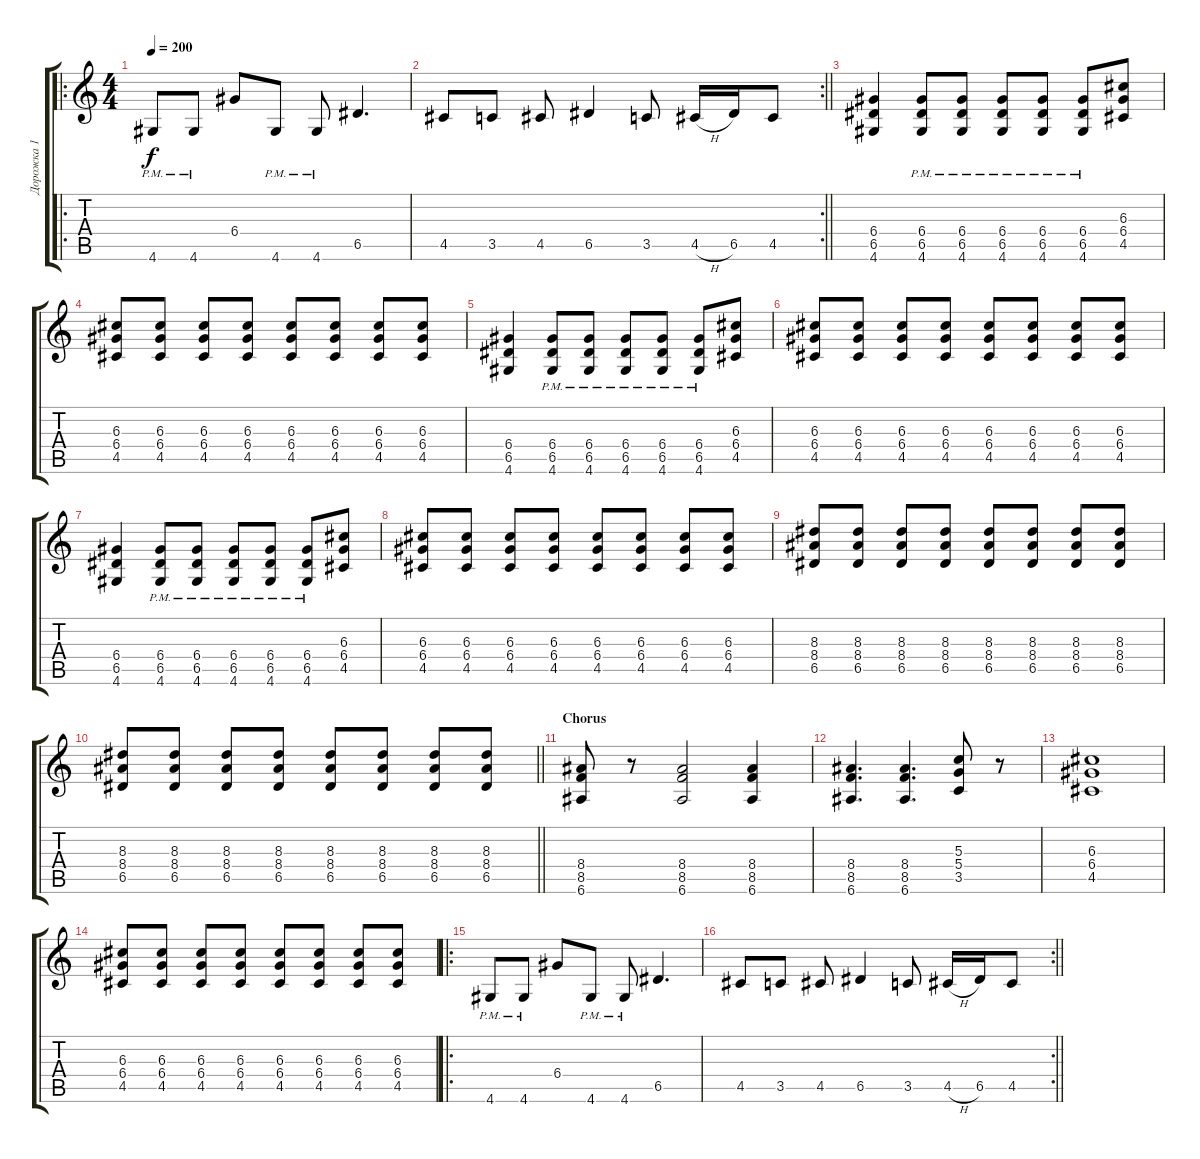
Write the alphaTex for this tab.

\track ("Дорожка 1" "Дорожка 1") {instrument distortionguitar}
\staff {score tabs}
\tuning (E4 B3 G3 D3 A2 E2) {hide}
\ro
\ts (4 4)
\tempo 200
\clef g2
\ks c
4.6{pm}.8{dy f} 4.6{pm}.8 6.4.8 4.6{pm}.8 4.6{pm}.8 6.5.4{d} |
\rc 2
\barLineRight lightlight
4.5.8 3.5.8 4.5.8 6.5.4 3.5.8 4.5{h}.16 6.5.16 4.5.8 |
(6.4 6.5 4.6).4 (6.4{pm} 6.5{pm} 4.6{pm}).8 (6.4{pm} 6.5{pm} 4.6{pm}).8 (6.4{pm} 6.5{pm} 4.6{pm}).8 (6.4{pm} 6.5{pm} 4.6{pm}).8 (6.4{pm} 6.5{pm} 4.6{pm}).8 (6.3 6.4 4.5).8 |
(6.3 6.4 4.5).8 (6.3 6.4 4.5).8 (6.3 6.4 4.5).8 (6.3 6.4 4.5).8 (6.3 6.4 4.5).8 (6.3 6.4 4.5).8 (6.3 6.4 4.5).8 (6.3 6.4 4.5).8 |
(6.4 6.5 4.6).4 (6.4{pm} 6.5{pm} 4.6{pm}).8 (6.4{pm} 6.5{pm} 4.6{pm}).8 (6.4{pm} 6.5{pm} 4.6{pm}).8 (6.4{pm} 6.5{pm} 4.6{pm}).8 (6.4{pm} 6.5{pm} 4.6{pm}).8 (6.3 6.4 4.5).8 |
(6.3 6.4 4.5).8 (6.3 6.4 4.5).8 (6.3 6.4 4.5).8 (6.3 6.4 4.5).8 (6.3 6.4 4.5).8 (6.3 6.4 4.5).8 (6.3 6.4 4.5).8 (6.3 6.4 4.5).8 |
(6.4 6.5 4.6).4 (6.4{pm} 6.5{pm} 4.6{pm}).8 (6.4{pm} 6.5{pm} 4.6{pm}).8 (6.4{pm} 6.5{pm} 4.6{pm}).8 (6.4{pm} 6.5{pm} 4.6{pm}).8 (6.4{pm} 6.5{pm} 4.6{pm}).8 (6.3 6.4 4.5).8 |
(6.3 6.4 4.5).8 (6.3 6.4 4.5).8 (6.3 6.4 4.5).8 (6.3 6.4 4.5).8 (6.3 6.4 4.5).8 (6.3 6.4 4.5).8 (6.3 6.4 4.5).8 (6.3 6.4 4.5).8 |
(8.3 8.4 6.5).8 (8.3 8.4 6.5).8 (8.3 8.4 6.5).8 (8.3 8.4 6.5).8 (8.3 8.4 6.5).8 (8.3 8.4 6.5).8 (8.3 8.4 6.5).8 (8.3 8.4 6.5).8 |
\barLineRight lightlight
(8.3 8.4 6.5).8 (8.3 8.4 6.5).8 (8.3 8.4 6.5).8 (8.3 8.4 6.5).8 (8.3 8.4 6.5).8 (8.3 8.4 6.5).8 (8.3 8.4 6.5).8 (8.3 8.4 6.5).8 |
\section ("" "Chorus")
(8.4 8.5 6.6).8 r.8 (8.4 8.5 6.6).2 (8.4 8.5 6.6).4 |
(8.4 8.5 6.6).4{d} (8.4 8.5 6.6).4{d} (5.3 5.4 3.5).8 r.8 |
(6.3 6.4 4.5).1 |
(6.3 6.4 4.5).8 (6.3 6.4 4.5).8 (6.3 6.4 4.5).8 (6.3 6.4 4.5).8 (6.3 6.4 4.5).8 (6.3 6.4 4.5).8 (6.3 6.4 4.5).8 (6.3 6.4 4.5).8 |
\ro
4.6{pm}.8 4.6{pm}.8 6.4.8 4.6{pm}.8 4.6{pm}.8 6.5.4{d} |
\rc 2
\barLineRight lightlight
4.5.8 3.5.8 4.5.8 6.5.4 3.5.8 4.5{h}.16 6.5.16 4.5.8
